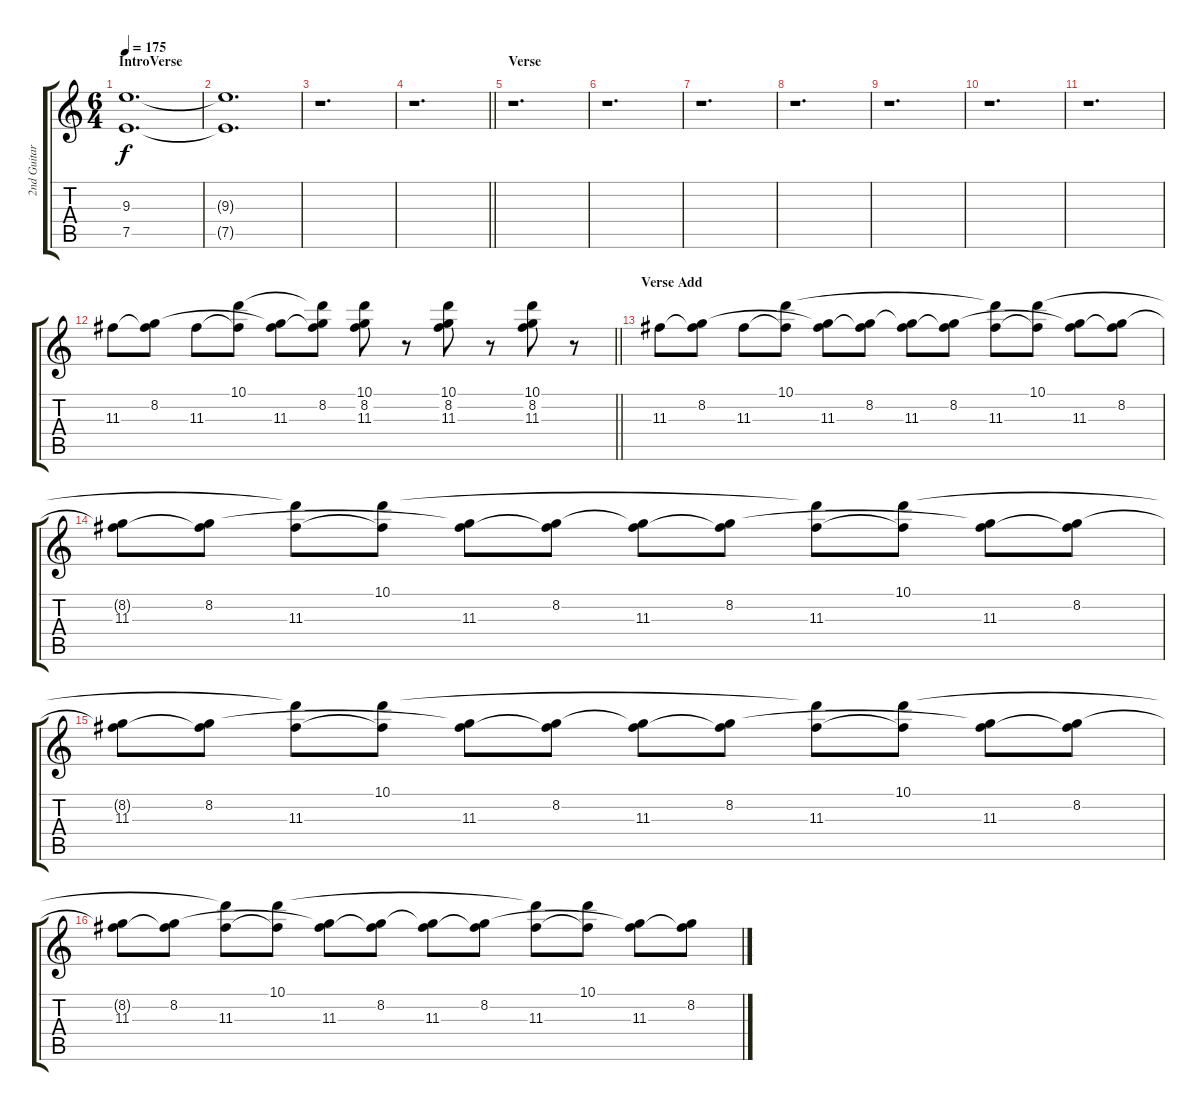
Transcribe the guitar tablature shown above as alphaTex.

\track ("2nd Guitar" "2nd Guitar") {instrument acousticguitarsteel}
\staff {score tabs}
\tuning (E4 B3 G3 D3 A2 E2) {hide}
\ts (6 4)
\section ("" "IntroVerse")
\tempo 175
\clef g2
\ks c
(9.3 7.5).1{d dy f instrument acousticguitarsteel} |
(9.3{t} 7.5{t}).1{d} |
r.1{d} |
\barLineRight lightlight
r.1{d} |
\section ("" "Verse")
r.1{d} |
r.1{d} |
r.1{d} |
r.1{d} |
r.1{d} |
r.1{d} |
r.1{d} |
\barLineRight lightlight
11.3.8 (8.2 11.3{t}).8 11.3.8 (10.1 11.3{t}).8 (8.2{t} 11.3).8 (10.1{t} 8.2 11.3{t}).8 (10.1 8.2 11.3).8 r.8 (10.1 8.2 11.3).8 r.8 (10.1 8.2 11.3).8 r.8 |
\section ("" "Verse Add")
11.3.8 (8.2 11.3{t}).8 11.3.8 (10.1 11.3{t}).8 (8.2{t} 11.3).8 (8.2 11.3{t}).8 (8.2{t} 11.3).8 (8.2 11.3{t}).8 (10.1{t} 11.3).8 (10.1 11.3{t}).8 (8.2{t} 11.3).8 (8.2 11.3{t}).8 |
(8.2{t} 11.3).8 (8.2 11.3{t}).8 (10.1{t} 11.3).8 (10.1 11.3{t}).8 (8.2{t} 11.3).8 (8.2 11.3{t}).8 (8.2{t} 11.3).8 (8.2 11.3{t}).8 (10.1{t} 11.3).8 (10.1 11.3{t}).8 (8.2{t} 11.3).8 (8.2 11.3{t}).8 |
(8.2{t} 11.3).8 (8.2 11.3{t}).8 (10.1{t} 11.3).8 (10.1 11.3{t}).8 (8.2{t} 11.3).8 (8.2 11.3{t}).8 (8.2{t} 11.3).8 (8.2 11.3{t}).8 (10.1{t} 11.3).8 (10.1 11.3{t}).8 (8.2{t} 11.3).8 (8.2 11.3{t}).8 |
(8.2{t} 11.3).8 (8.2 11.3{t}).8 (10.1{t} 11.3).8 (10.1 11.3{t}).8 (8.2{t} 11.3).8 (8.2 11.3{t}).8 (8.2{t} 11.3).8 (8.2 11.3{t}).8 (10.1{t} 11.3).8 (10.1 11.3{t}).8 (8.2{t} 11.3).8 (8.2 11.3{t}).8
